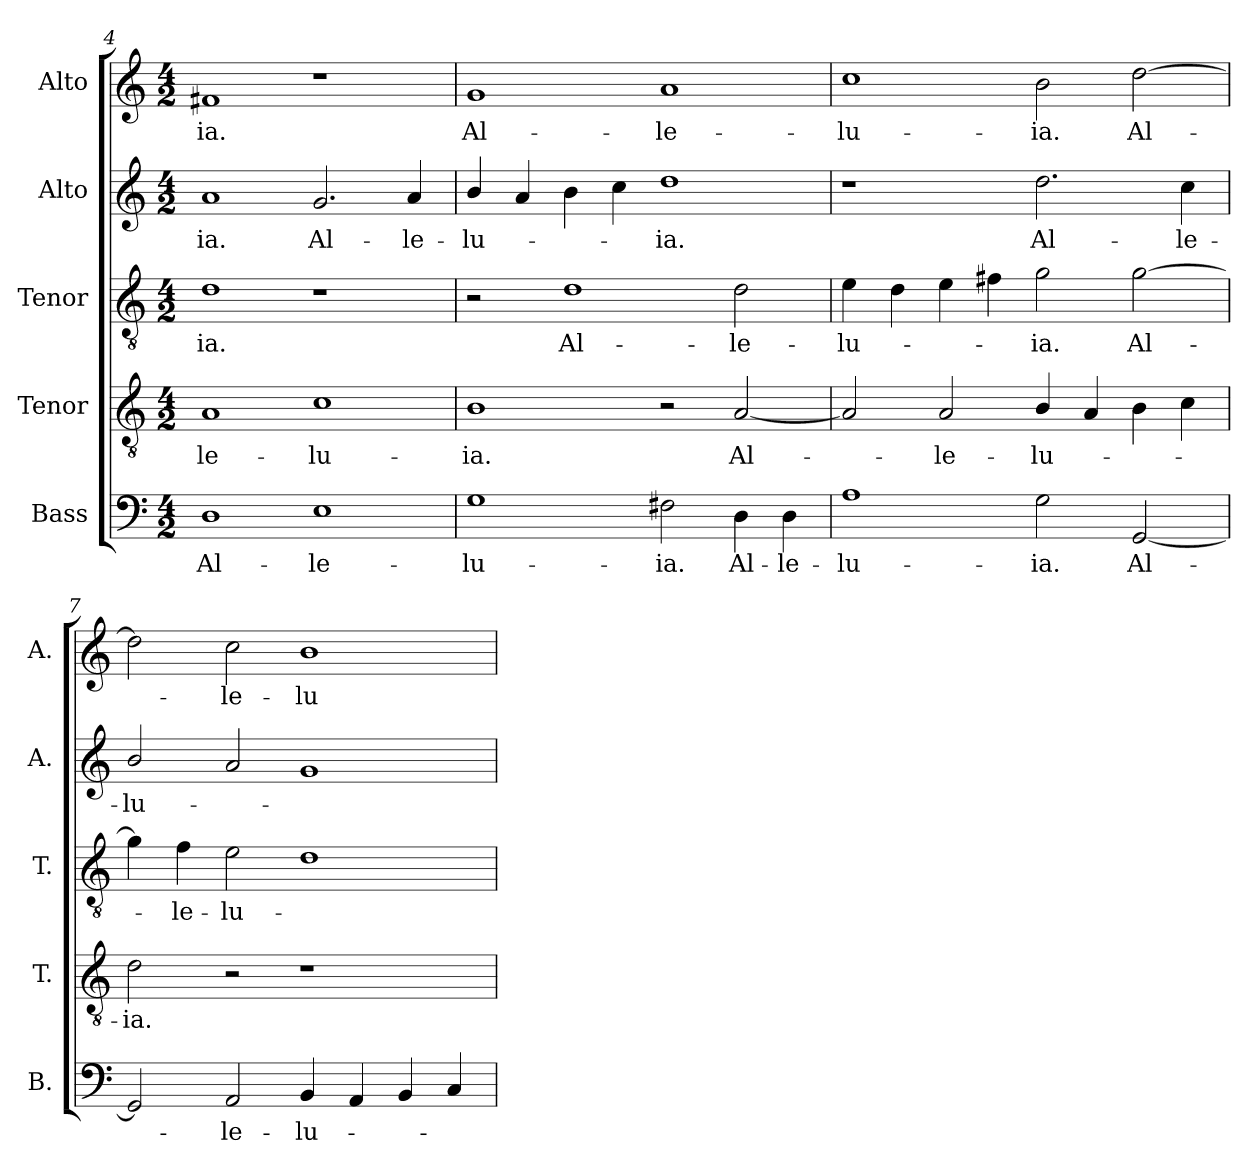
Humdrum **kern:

**kern	**text	**kern	**text	**kern	**text	**kern	**text	**kern	**text
*part5	*part5	*part4	*part4	*part3	*part3	*part2	*part2	*part1	*part1
*staff5	*staff5	*staff4	*staff4	*staff3	*staff3	*staff2	*staff2	*staff1	*staff1
*I"Bass	*	*I"Tenor	*	*I"Tenor	*	*I"Alto	*	*I"Alto	*
*I'B.	*	*I'T.	*	*I'T.	*	*I'A.	*	*I'A.	*
*clefF4	*	*clefGv2	*	*clefGv2	*	*clefG2	*	*clefG2	*
*	*	*ITrd7c12	*	*ITrd7c12	*	*	*	*	*
*k[]	*	*k[]	*	*k[]	*	*k[]	*	*k[]	*
*C:	*	*C:	*	*C:	*	*C:	*	*C:	*
*M4/2	*	*M4/2	*	*M4/2	*	*M4/2	*	*M4/2	*
=4	=4	=4	=4	=4	=4	=4	=4	=4	=4
!	!LO:LY:b:color=#000000	!	!	!	!	!	!	!	!
!	!	!	!LO:LY:b:color=#000000	!	!	!	!	!	!
!	!	!	!	!	!LO:LY:b:color=#000000	!	!	!	!
!	!	!	!	!	!	!	!LO:LY:b:color=#000000	!	!
!	!	!	!	!	!	!	!	!	!LO:LY:b:color=#000000
1Di	Al-	1AAi	-le-	1Di	-ia.	1ai	-ia.	1f#Xi	-ia.
!	!LO:LY:b:color=#000000	!	!	!	!	!	!	!	!
!	!	!	!LO:LY:b:color=#000000	!	!	!	!	!	!
!	!	!	!	!	!	!	!LO:LY:b:color=#000000	!	!
1Ei	-le-	1Ci	-lu-	1r	.	2.gi/	Al-	1r	.
!	!	!	!	!	!	!	!LO:LY:b:color=#000000	!	!
.	.	.	.	.	.	4ai/	-le-	.	.
!!LO:LB:g=z
=5	=5	=5	=5	=5	=5	=5	=5	=5	=5
!	!LO:LY:b:color=#000000	!	!	!	!	!	!	!	!
!	!	!	!LO:LY:b:color=#000000	!	!	!	!	!	!
!	!	!	!	!	!	!	!LO:LY:b:color=#000000	!	!
!	!	!	!	!	!	!	!	!	!LO:LY:b:color=#000000
1Gi	-lu-	1BBi	-ia.	2r	.	4bi/	-lu-	1gi	Al-
.	.	.	.	.	.	4ai/	.	.	.
!	!	!	!	!	!LO:LY:b:color=#000000	!	!	!	!
.	.	.	.	1Di	Al-	4bi\	.	.	.
.	.	.	.	.	.	4cci\	.	.	.
!	!LO:LY:b:color=#000000	!	!	!	!	!	!	!	!
!	!	!	!	!	!	!	!LO:LY:b:color=#000000	!	!
!	!	!	!	!	!	!	!	!	!LO:LY:b:color=#000000
2F#Xi\	-ia.	2r	.	.	.	1ddi	-ia.	1ai	-le-
!	!LO:LY:b:color=#000000	!	!	!	!	!	!	!	!
!	!	!	!LO:LY:b:color=#000000	!	!	!	!	!	!
!	!	!	!	!	!LO:LY:b:color=#000000	!	!	!	!
4Di\	Al-	[2AAi/	Al-	2Di\	-le-	.	.	.	.
!	!LO:LY:b:color=#000000	!	!	!	!	!	!	!	!
4Di\	-le-	.	.	.	.	.	.	.	.
=6	=6	=6	=6	=6	=6	=6	=6	=6	=6
!	!LO:LY:b:color=#000000	!	!	!	!	!	!	!	!
!	!	!	!	!	!LO:LY:b:color=#000000	!	!	!	!
!	!	!	!	!	!	!	!	!	!LO:LY:b:color=#000000
1Ai	-lu-	2AAi/]	.	4Ei\	-lu-	1r	.	1cci	-lu-
.	.	.	.	4Di\	.	.	.	.	.
!	!	!	!LO:LY:b:color=#000000	!	!	!	!	!	!
.	.	2AAi/	-le-	4Ei\	.	.	.	.	.
.	.	.	.	4F#Xi\	.	.	.	.	.
!	!LO:LY:b:color=#000000	!	!	!	!	!	!	!	!
!	!	!	!LO:LY:b:color=#000000	!	!	!	!	!	!
!	!	!	!	!	!LO:LY:b:color=#000000	!	!	!	!
!	!	!	!	!	!	!	!LO:LY:b:color=#000000	!	!
!	!	!	!	!	!	!	!	!	!LO:LY:b:color=#000000
2Gi\	-ia.	4BBi/	-lu-	2Gi\	-ia.	2.ddi\	Al-	2bi\	-ia.
.	.	4AAi/	.	.	.	.	.	.	.
!	!LO:LY:b:color=#000000	!	!	!	!	!	!	!	!
!	!	!	!	!	!LO:LY:b:color=#000000	!	!	!	!
!	!	!	!	!	!	!	!	!	!LO:LY:b:color=#000000
[2GGi/	Al-	4BBi\	.	[2Gi\	Al-	.	.	[2ddi\	Al-
!	!	!	!	!	!	!	!LO:LY:b:color=#000000	!	!
.	.	4Ci\	.	.	.	4cci\	-le-	.	.
=7	=7	=7	=7	=7	=7	=7	=7	=7	=7
!	!	!	!LO:LY:b:color=#000000	!	!	!	!	!	!
!	!	!	!	!	!	!	!LO:LY:b:color=#000000	!	!
2GGi/]	.	2Di\	-ia.	4Gi\]	.	2bi/	-lu-	2ddi\]	.
!	!	!	!	!	!LO:LY:b:color=#000000	!	!	!	!
.	.	.	.	4Fi\	-le-	.	.	.	.
!	!LO:LY:b:color=#000000	!	!	!	!	!	!	!	!
!	!	!	!	!	!LO:LY:b:color=#000000	!	!	!	!
!	!	!	!	!	!	!	!	!	!LO:LY:b:color=#000000
2AAi/	-le-	2r	.	2Ei\	-lu-	2ai/	.	2cci\	-le-
!	!LO:LY:b:color=#000000	!	!	!	!	!	!	!	!
!	!	!	!	!	!	!	!	!	!LO:LY:b:color=#000000
4BBi/	-lu-	1r	.	1Di	.	1gi	.	1bi	-lu-
4AAi/	.	.	.	.	.	.	.	.	.
4BBi/	.	.	.	.	.	.	.	.	.
4Ci/	.	.	.	.	.	.	.	.	.
=	=	=	=	=	=	=	=	=	=
*-	*-	*-	*-	*-	*-	*-	*-	*-	*-
